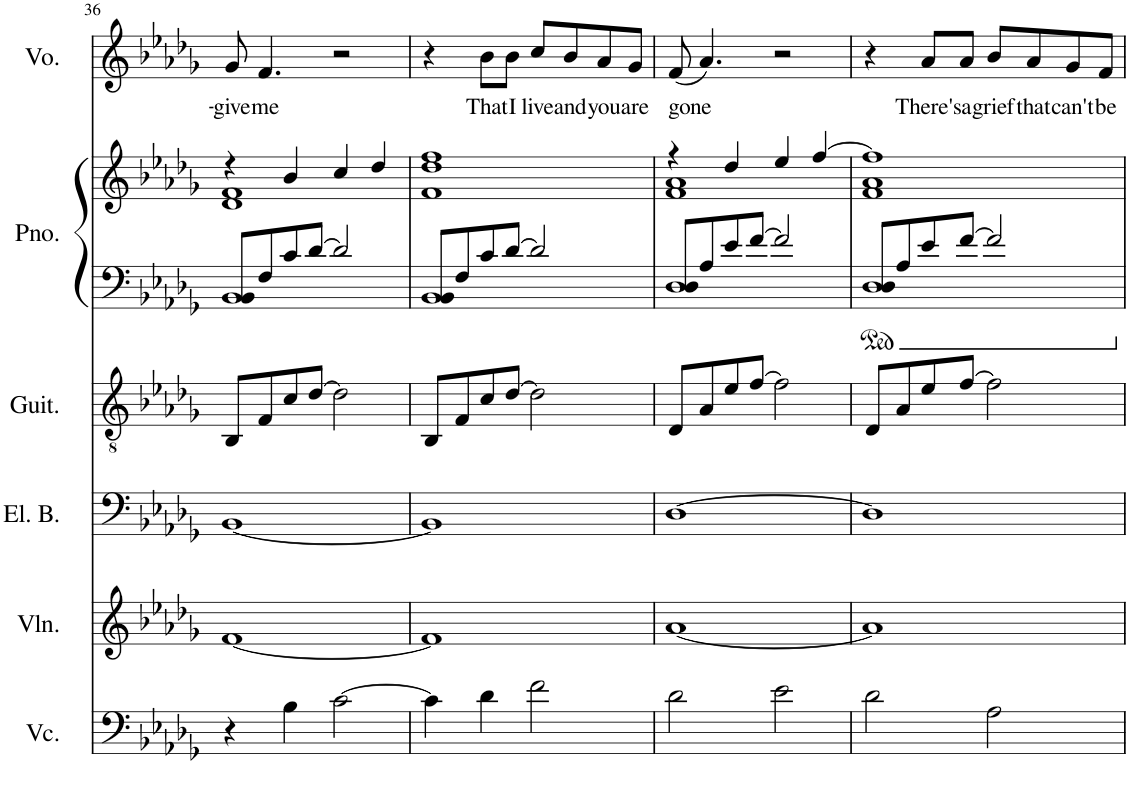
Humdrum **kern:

**kern	**kern	**kern	**kern	**kern	**kern	**kern	**text
*part6	*part5	*part4	*part3	*part2	*part2	*part1	*part1
*staff7	*staff6	*staff5	*staff4	*staff3	*staff2	*staff1	*staff1
*I"Violoncello	*I"Violin	*I"Electric Bass	*I"Classical Guitar	*I"Piano	*	*I"Voice	*
*I'Vc.	*I'Vln.	*I'El. B.	*I'Guit.	*I'Pno.	*	*I'Vo.	*
!!LO:PB:g=z
*clefF4	*clefG2	*clefF4	*clefGv2	*clefF4	*clefG2	*clefG2	*
*	*	*Trd7c12	*	*	*	*	*
*k[b-e-a-d-g-]	*k[b-e-a-d-g-]	*k[b-e-a-d-g-]	*k[b-e-a-d-g-]	*k[b-e-a-d-g-]	*k[b-e-a-d-g-]	*k[b-e-a-d-g-]	*
*M4/4	*M4/4	*M4/4	*M4/4	*M4/4	*M4/4	*M4/4	*
=36	=36	=36	=36	=36	=36	=36	=36
*	*	*	*	*^	*^	*	*
!	!	!	!	!	!	!	!	!	!LO:LY:b
4r	[1f	[1BB-	8BB-/L	1BB-	8BB-/L	4r	1d- 1f	8g-/	-give
!	!	!	!	!	!	!	!	!	!LO:LY:b
.	.	.	8F/	.	8F/	.	.	4.f/	me
4B-\	.	.	8c/	.	8c/	4b-/	.	.	.
.	.	.	[8d-/J	.	[8d-/J	.	.	.	.
[2c\	.	.	2d-\]	.	2d-/]	4cc/	.	2r	.
.	.	.	.	.	.	4dd-/	.	.	.
=37	=37	=37	=37	=37	=37	=37	=37	=37	=37
4c\]	1f]	1BB-]	8BB-/L	1BB-	8BB-/L	1dd- 1ff	1f	4r	.
.	.	.	8F/	.	8F/	.	.	.	.
!	!	!	!	!	!	!	!	!	!LO:LY:b
4d-\	.	.	8c/	.	8c/	.	.	8b-\L	That
!	!	!	!	!	!	!	!	!	!LO:LY:b
.	.	.	[8d-/J	.	[8d-/J	.	.	8b-\J	I
!	!	!	!	!	!	!	!	!	!LO:LY:b
2f\	.	.	2d-\]	.	2d-/]	.	.	8cc/L	live
!	!	!	!	!	!	!	!	!	!LO:LY:b
.	.	.	.	.	.	.	.	8b-/	and
!	!	!	!	!	!	!	!	!	!LO:LY:b
.	.	.	.	.	.	.	.	8a-/	you
!	!	!	!	!	!	!	!	!	!LO:LY:b
.	.	.	.	.	.	.	.	8g-/J	are
=38	=38	=38	=38	=38	=38	=38	=38	=38	=38
!	!	!	!	!	!	!	!	!	!LO:LY:b
2d-\	[1a-	[1D-	8D-/L	1D-	8D-/L	4r	1f 1a-	(8f/	gone
.	.	.	8A-/	.	8A-/	.	.	4.a-/)	.
.	.	.	8e-/	.	8e-/	4dd-/	.	.	.
.	.	.	[8f/J	.	[8f/J	.	.	.	.
2e-\	.	.	2f\]	.	2f/]	4ee-/	.	2r	.
.	.	.	.	.	.	[4ff/	.	.	.
=39	=39	=39	=39	=39	=39	=39	=39	=39	=39
2d-\	1a-]	1D-]	8D-/L	1D-	8D-/L	1ff]	1f 1a-	4r	.
.	.	.	8A-/	.	8A-/	.	.	.	.
!	!	!	!	!	!	!	!	!	!LO:LY:b
.	.	.	8e-/	.	8e-/	.	.	8a-/L	There's
!	!	!	!	!	!	!	!	!	!LO:LY:b
.	.	.	[8f/J	.	[8f/J	.	.	8a-/J	a
!	!	!	!	!	!	!	!	!	!LO:LY:b
2A-\	.	.	2f\]	.	2f/]	.	.	8b-/L	grief
!	!	!	!	!	!	!	!	!	!LO:LY:b
.	.	.	.	.	.	.	.	8a-/	that
!	!	!	!	!	!	!	!	!	!LO:LY:b
.	.	.	.	.	.	.	.	8g-/	can't
!	!	!	!	!	!	!	!	!	!LO:LY:b
.	.	.	.	.	.	.	.	8f/J	be
*	*	*	*	*v	*v	*	*	*	*
*	*	*	*	*	*v	*v	*	*
=	=	=	=	=	=	=	=
*-	*-	*-	*-	*-	*-	*-	*-
